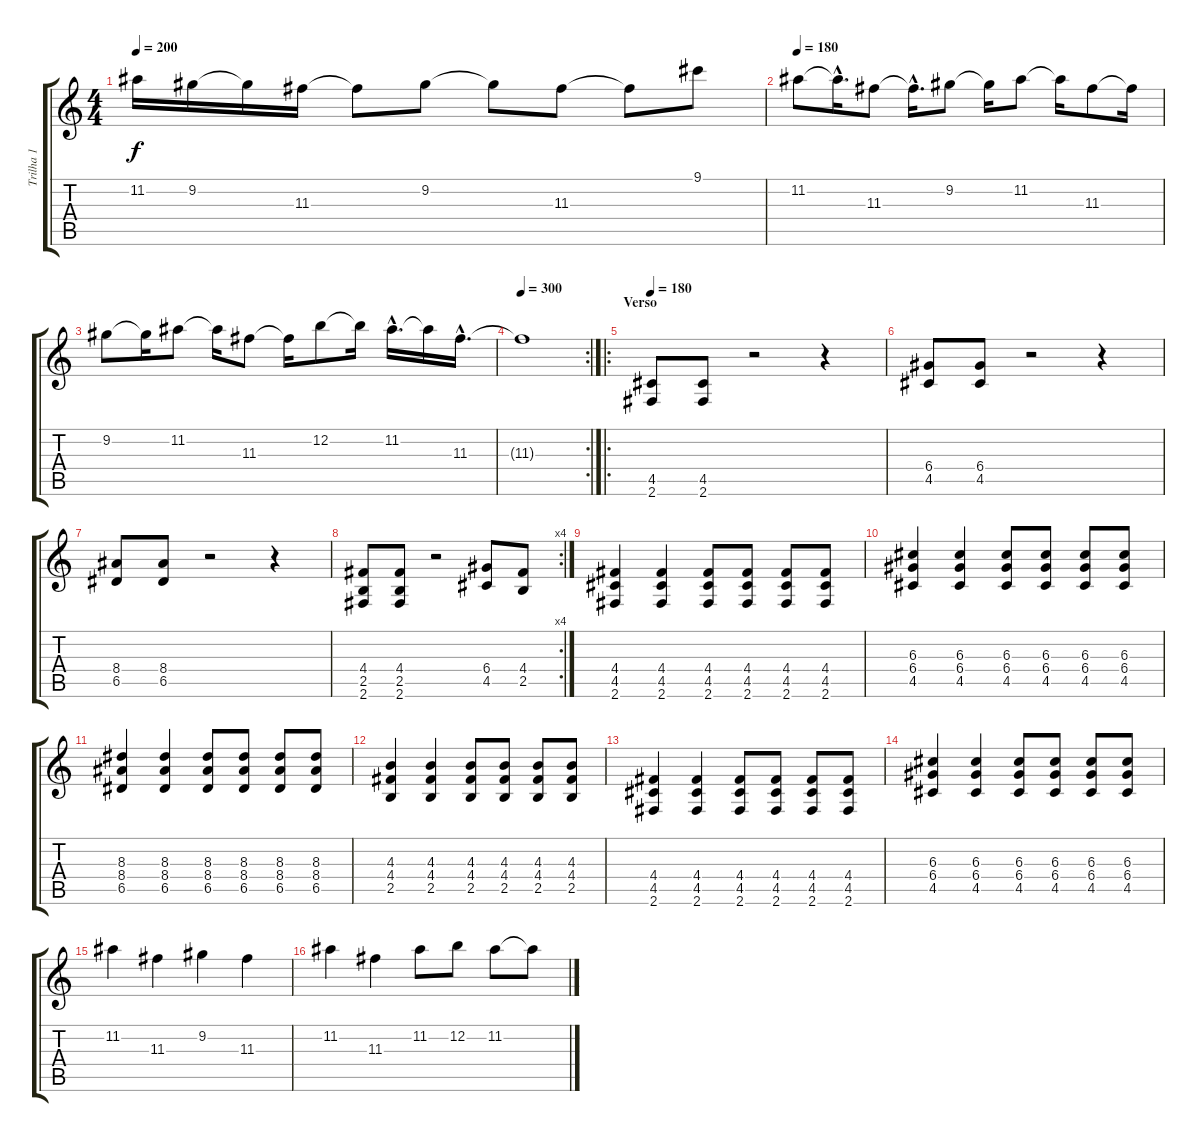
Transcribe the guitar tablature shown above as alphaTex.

\track ("Trilha 1" "Trilha 1") {instrument overdrivenguitar}
\staff {score tabs}
\tuning (E4 B3 G3 D3 A2 E2) {hide}
\ts (4 4)
\tempo 200
\clef g2
\ks c
11.2{t}.16{dy f} 9.2.16 9.2{t}.16 11.3.16 11.3{t}.8 9.2.8 9.2{t}.8 11.3.8 11.3{t}.8 9.1.8 |
\tempo 180
11.2.8 11.2{hac t}.16{d} 11.3.8 11.3{hac t}.16{d} 9.2.8 9.2{t}.16 11.2.8 11.2{t}.16 11.3.8 11.3{t}.16 |
9.2.8 9.2{t}.16 11.2.8 11.2{t}.16 11.3.8 11.3{t}.16 12.2.8 12.2{t}.16 11.2{hac}.16{d} 11.2{t}.16 11.3{hac}.16{d} |
\rc 2
\tempo 300
11.3{t}.1 |
\ro
\section ("" "Verso")
\tempo 180
(4.5 2.6).8 (4.5 2.6).8 r.2 r.4 |
(6.4 4.5).8 (6.4 4.5).8 r.2 r.4 |
(8.4 6.5).8 (8.4 6.5).8 r.2 r.4 |
\rc 4
(4.4 2.5 2.6).8 (4.4 2.5 2.6).8 r.2 (6.4 4.5).8 (4.4 2.5).8 |
(4.4 4.5 2.6).4{volume 13 instrument overdrivenguitar} (4.4 4.5 2.6).4 (4.4 4.5 2.6).8 (4.4 4.5 2.6).8 (4.4 4.5 2.6).8 (4.4 4.5 2.6).8 |
(6.3 6.4 4.5).4 (6.3 6.4 4.5).4 (6.3 6.4 4.5).8 (6.3 6.4 4.5).8 (6.3 6.4 4.5).8 (6.3 6.4 4.5).8 |
(8.3 8.4 6.5).4 (8.3 8.4 6.5).4 (8.3 8.4 6.5).8 (8.3 8.4 6.5).8 (8.3 8.4 6.5).8 (8.3 8.4 6.5).8 |
(4.3 4.4 2.5).4 (4.3 4.4 2.5).4 (4.3 4.4 2.5).8 (4.3 4.4 2.5).8 (4.3 4.4 2.5).8 (4.3 4.4 2.5).8 |
(4.4 4.5 2.6).4 (4.4 4.5 2.6).4 (4.4 4.5 2.6).8 (4.4 4.5 2.6).8 (4.4 4.5 2.6).8 (4.4 4.5 2.6).8 |
(6.3 6.4 4.5).4 (6.3 6.4 4.5).4 (6.3 6.4 4.5).8 (6.3 6.4 4.5).8 (6.3 6.4 4.5).8 (6.3 6.4 4.5).8 |
11.2.4 11.3.4 9.2.4 11.3.4 |
11.2.4 11.3.4 11.2.8 12.2.8 11.2.8 11.2{t}.8
